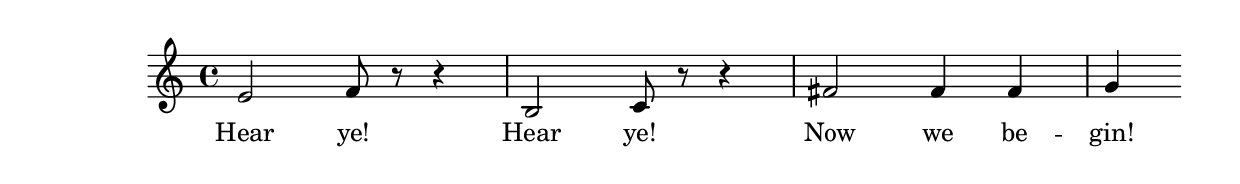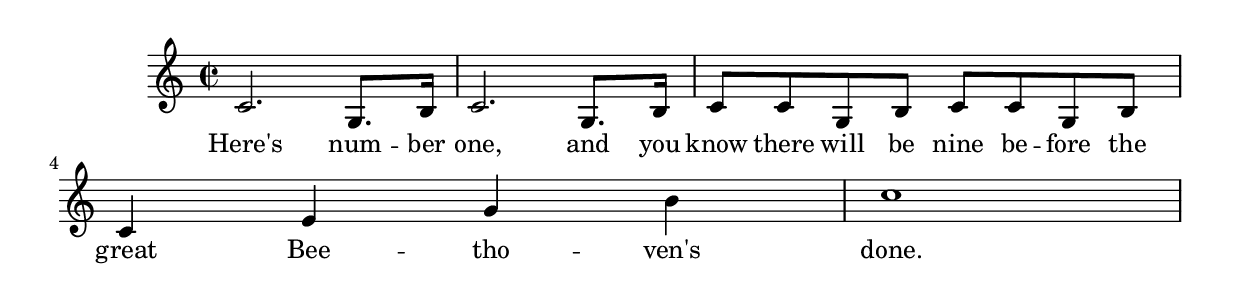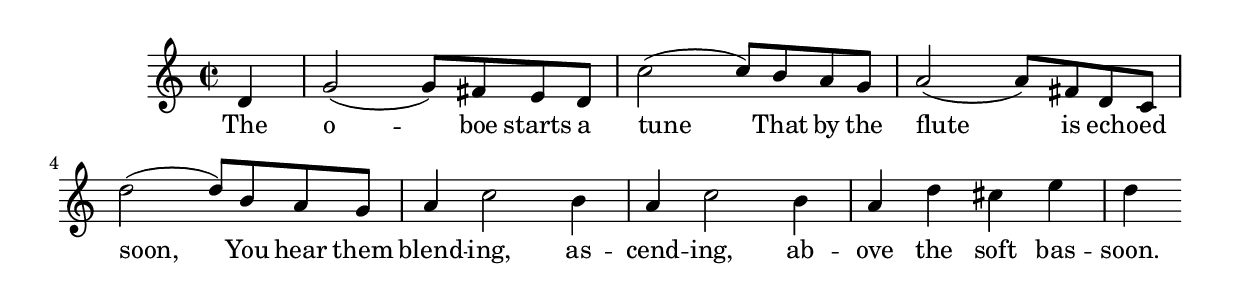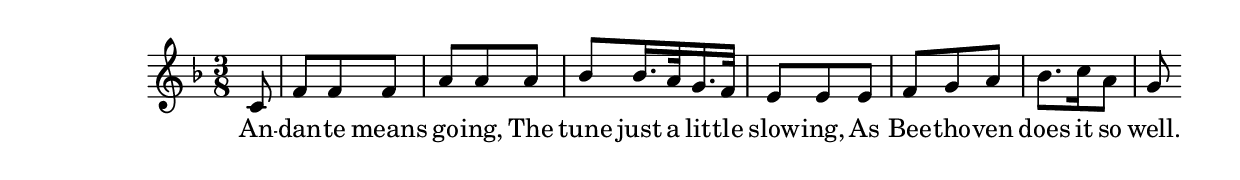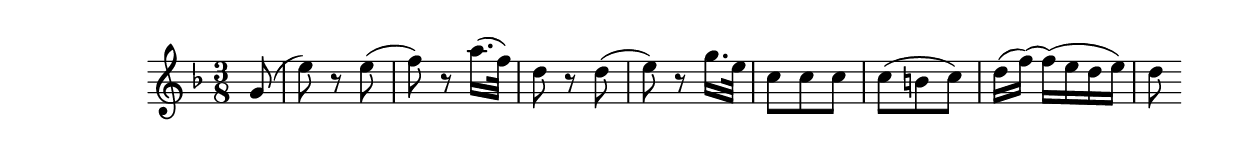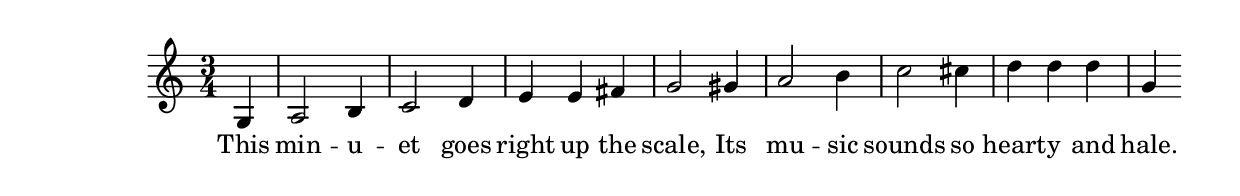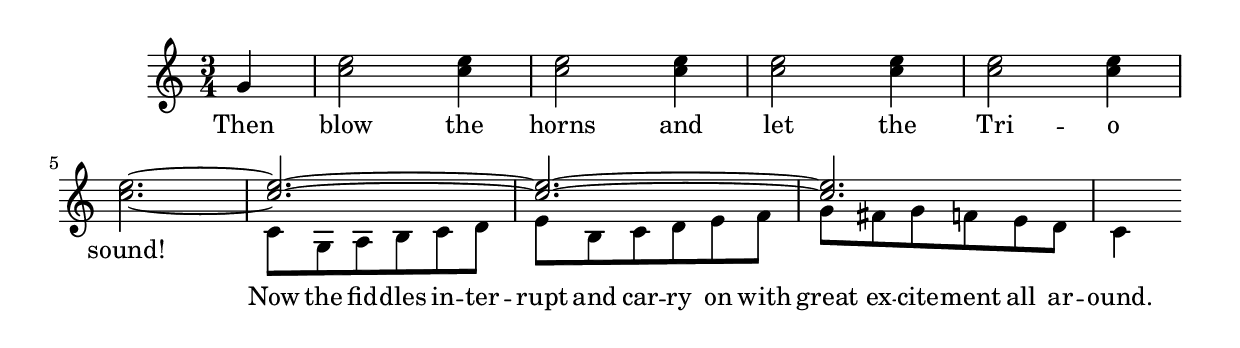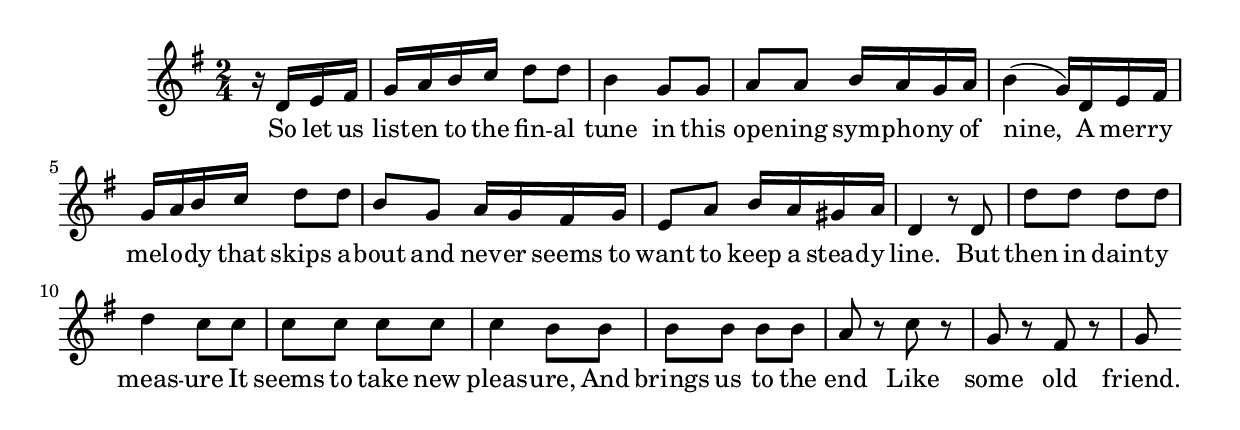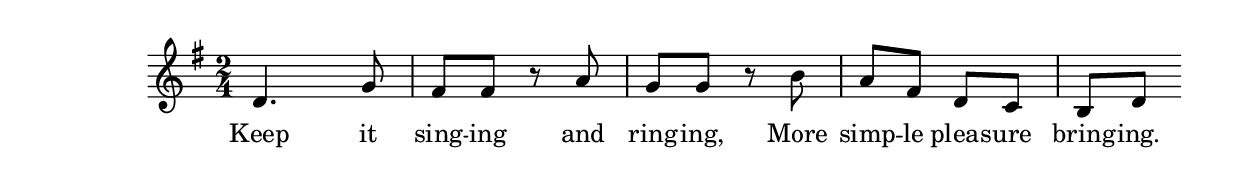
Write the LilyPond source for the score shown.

% Beethoven Symphony No. 1
\version "2.18.2"
% Melody definitions for movements of
% Beethovens's 1st Symphony (beethoven-001)

% Movement I Melody A {{{
melody_ia = <<
    \relative c' {
        \clef "treble"
        \key c \major
        \time 4/4
        e2 f8 r8 r4 | b,2 c8 r8 r4 | fis2 fis4 fis | g
    }
    \addlyrics {
        Hear ye! Hear ye! Now we be -- gin!
    }
>> % }}}

% Movement I Melody B {{{
melody_ib = <<
    \relative c' {
        \clef "treble"
        \key c \major
        \time 2/2
        c2. g8. b16 | c2. g8. b16 |
        c8 c g b c c g b | c4 e g b | c1
    }
    \addlyrics {
        Here's num -- ber one, and you know there will be nine
        be -- fore the great Bee -- tho -- ven's done.
    }
>> % }}}

% Movement I Melody C {{{
melody_ic = <<
    \relative c' {
        \clef "treble"
        \key c \major
        \time 2/2
        \partial 4 d4 |
        g2( g8) fis e d | c'2( c8) b a g |
        a2( a8) fis d c | d'2( d8) b a g |
        a4 c2 b4 | a4 c2 b4 | a4 d cis e | d4
    }
    \addlyrics {
        The o -- -- boe starts a tune
        That by the flute is ech -- oed soon,
        You hear them blend -- ing, as -- cend -- ing,
        ab -- ove the soft bas -- soon.
    }
>> % }}}

% Movement II Melody A {{{
melody_iia = <<
    \relative c' {
        \clef "treble"
        \key f \major
        \time 3/8
        \partial 8 c8 |
        f8 f f | a8 a a | bes8 bes16. a32 g16. f32 |
        e8 e e | f8 g a | bes8. c16 a8 | g8
    }
    \addlyrics {
        An -- dan -- te means go -- ing, The tune just a lit -- tle
        slow -- ing, As Bee -- tho -- ven does it so well.
    }
>> % }}}

% Movement II Melody B {{{
melody_iib = <<
    \relative c' {
        \clef "treble"
        \key f \major
        \time 3/8
        \partial 8 g'8( |
        e'8) r8 e8( | f8) r8 a16.( f32) |
        d8 r8 d8( | e8) r8 g16. e32 |
        c8 c c | c8( b c) | d16([ f)(] f)( e d e) | d8
    }
    \addlyrics {
    }
>> % }}}

% Movement III Melody A {{{
melody_iiia = <<
    \relative c' {
        \clef "treble"
        \key c \major
        \time 3/4
        \partial 4 g4 |
        a2 b4 | c2 d4 | e4 e fis | g2 gis4 |
        a2 b4 | c2 cis4 | d4 d d | g,4
    }
    \addlyrics {
        This min -- u -- et goes right up the scale,
        Its mu -- sic sounds so heart -- y and hale.
    }
>> % }}}

% Movement III Melody B {{{
melody_iiib = <<
    \relative c'' {
        \clef "treble"
        \key c \major
        \time 3/4
        \partial 4 g4 | <c e>2 <c e>4 | <c e>2 <c e>4 |
        <c e>2 <c e>4 | <c e>2 <c e>4 | <c~ e~>2. | 
        <<
          {
            \voiceOne
            <c~ e~>2. | <c~ e~>2. | <c e>2.
          }
          \new Voice {
            \voiceTwo
            c,8 g a b c d | e8 b c d e f | g8 fis g f e d | c4
          }
          \addlyrics {
            Now the fid -- dles in -- ter -- rupt and car -- ry on with
            great ex -- cite -- ment all ar -- ound.
          }
        >> \oneVoice
    }
    \addlyrics {
        Then blow the horns and let the Tri -- o sound!
    }
>> % }}}

% Movement IV Melody A {{{
melody_iva = <<
    \relative c' {
        \clef "treble"
        \key g \major
        \time 2/4
        \partial 4 r16 d e fis |
        g16 a b c d8 d | b4 g8 g |
        a8 a b16 a g a | b4( g16) d e fis |
        g16 a b c d8 d | b8 g a16 g fis g |
        e8 a b16 a gis a | d,4 r8 d8 | d'8 d d d |
        d4 c8 c | c8 c c c | c4 b8 b |
        b8 b b b | a8 r8 c8 r8 | g8 r8 fis r8 | g8
    }
    \addlyrics {
        So let us list -- en to the fin -- al tune in this
        ope -- ning sym -- pho -- ny of nine, A mer -- ry
        mel -- o -- dy that skips a -- bout and nev -- er seems to
        want to keep a stead -- y line. But then in daint -- y
        meas -- ure It seems to take new pleas -- ure, And
        brings us to the end Like some old friend.
    }
>> % }}}

% Movement IV Melody B {{{
melody_ivb = <<
    \relative c' {
        \clef "treble"
        \key g \major
        \time 2/4
        d4. g8 | fis8 fis r8 a8 |
        g8 g r b | a8 fis d c | b8 d
    }
    \addlyrics {
        Keep it sing -- ing and ring -- ing,
        More simp -- le pleas -- ure bring -- ing.
    }
>> % }}}

\paper { oddFooterMarkup = ##f }
\layout { ragged-right = ##f }

\book {
  \bookOutputSuffix "1a"
  \melody_ia
}

\book {
  \bookOutputSuffix "1b"
  \melody_ib
}

\book {
  \bookOutputSuffix "1c"
  \melody_ic
}

\book {
  \bookOutputSuffix "2a"
  \melody_iia
}

\book {
  \bookOutputSuffix "2b"
  \melody_iib
}

\book {
  \bookOutputSuffix "3a"
  \melody_iiia
}

\book {
  \bookOutputSuffix "3b"
  \melody_iiib
}

\book {
  \bookOutputSuffix "4a"
  \melody_iva
}

\book {
  \bookOutputSuffix "4b"
  \melody_ivb
}
